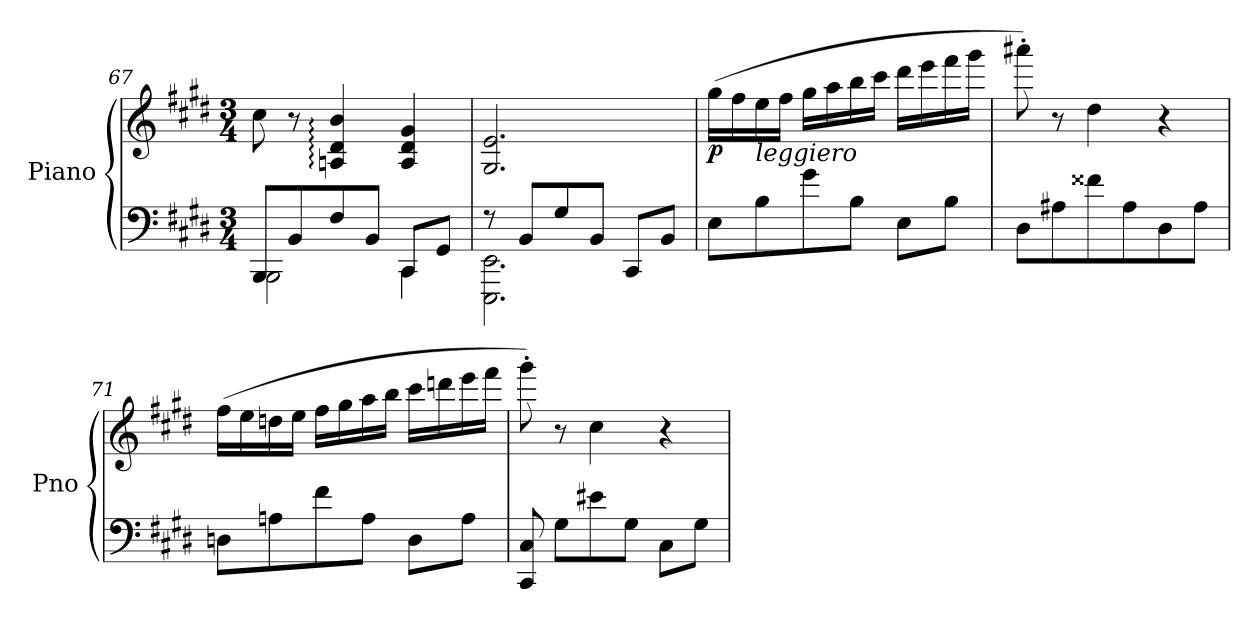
**kern	**kern	**dynam
*part1	*part1	*part1
*staff2	*staff1	*staff1/2
*I"Piano	*	*
*I'Pno	*	*
*clefF4	*clefG2	*
*k[f#c#g#d#]	*k[f#c#g#d#]	*
*M3/4	*M3/4	*
=67	=67	=67
!LO:N:head=open	!	!
*^	*	*
8BBB/L	2BBB\	8cc#\	.
8BB/	.	8r	.
8F#/	.	4An/: 4d#/: 4b/:	.
8BB/J	.	.	.
8CC#/L	4CC#\	4A/ 4d#/ 4g#/	.
8GG#/J	.	.	.
=68	=68	=68	=68
8r	2.EEE\ 2.EE\	2.G#/ 2.e/	.
8BB/L	.	.	.
8G#/	.	.	.
8BB/J	.	.	.
8CC#/L	.	.	.
8BB/J	.	.	.
*v	*v	*	*
!!LO:PB:g=z
=69	=69	=69
!	!	!LO:DY:b
8E\L	(16gg#\LL	p
.	16ff#\	.
!LO:TX:a:i:t=leggiero	!	!
8B\	16ee\	.
.	16ff#\JJ	.
8g#\	16gg#\LL	.
.	16aa\	.
8B\J	16bb\	.
.	16ccc#\JJ	.
8E\L	16ddd#\LL	.
.	16eee\	.
8B\J	16fff#\	.
.	16ggg#\JJ	.
=70	=70	=70
8D#\L	8aaa#X'\)	.
8A#X\	8r	.
8f##X\	4dd#\	.
8A#\	.	.
8D#\	4r	.
8A#\J	.	.
=71	=71	=71
8Dn\L	(16ff#\LL	.
.	16ee\	.
8An\	16ddn\	.
.	16ee\JJ	.
8f#\	16ff#\LL	.
.	16gg#\	.
8A\J	16aa\	.
.	16bb\JJ	.
8D\L	16ccc#\LL	.
.	16dddn\	.
8A\J	16eee\	.
.	16fff#\JJ	.
=72	=72	=72
8CC#/ 8C#/	8ggg#'\)	.
8G#\L	8r	.
8e#X\	4cc#\	.
8G#\J	.	.
8C#\L	4r	.
8G#\J	.	.
=	=	=
*-	*-	*-
